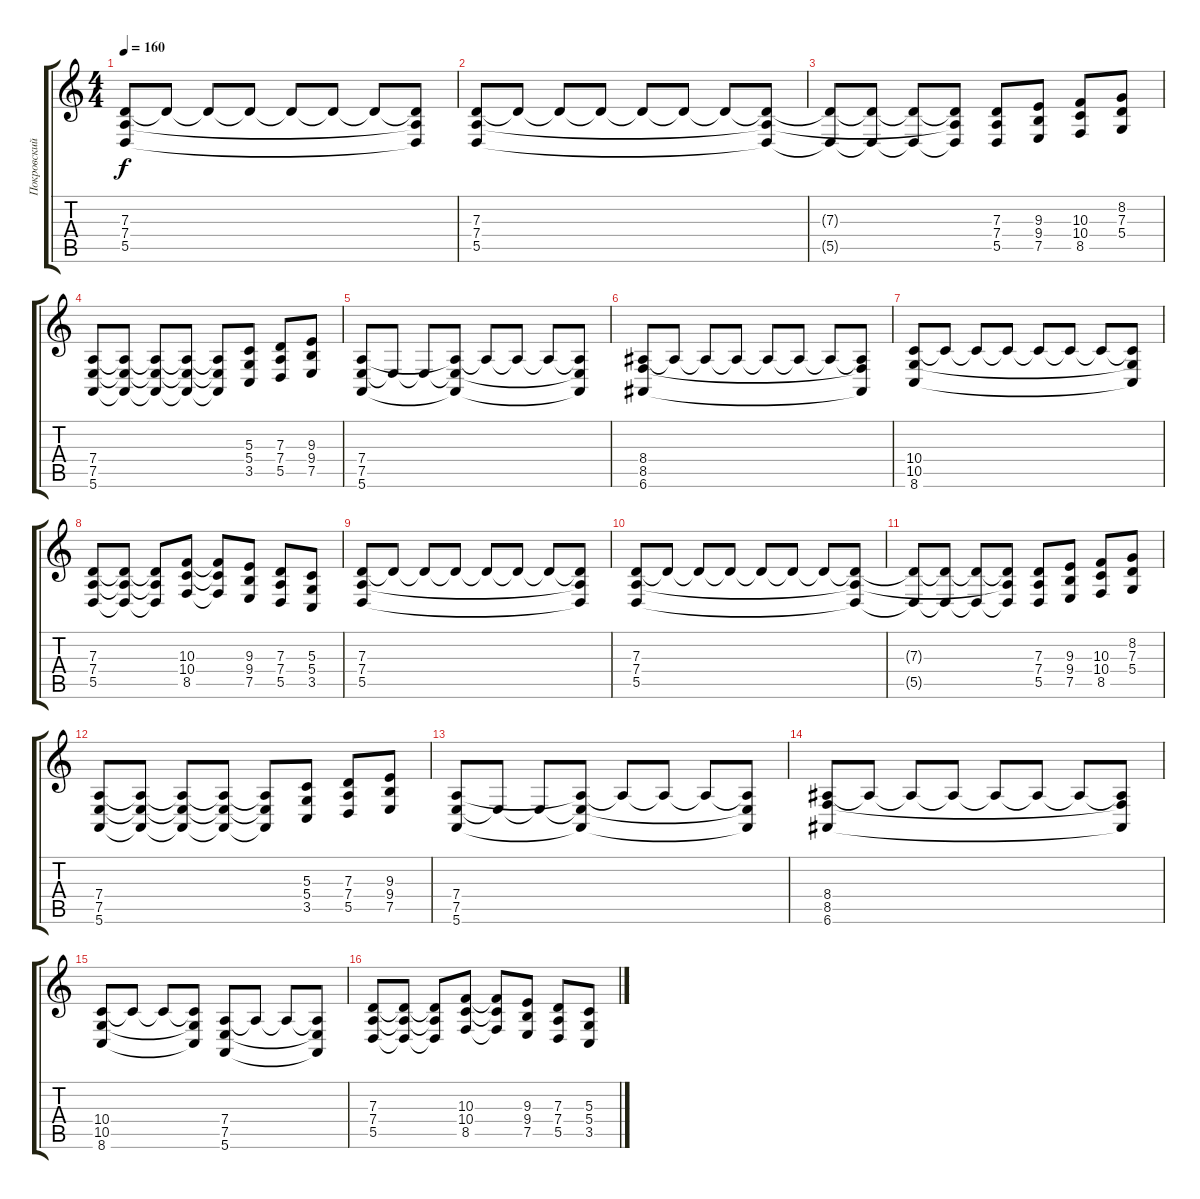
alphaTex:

\track ("Покровский (Synth 1)" "Покровский") {instrument churchorgan}
\staff {score tabs}
\tuning (E4 B3 G3 D3 A2 E2) {hide}
\ts (4 4)
\tempo 160
\clef g2
\ks c
(7.3 7.4 5.5).8{dy f} 7.3{t}.8 7.3{t}.8 7.3{t}.8 7.3{t}.8 7.3{t}.8 7.3{t}.8 (7.3{t} 7.4{t} 5.5{t}).8 |
(7.3 7.4 5.5).8{instrument synthstrings1} 7.3{t}.8 7.3{t}.8 7.3{t}.8 7.3{t}.8 7.3{t}.8 7.3{t}.8 (7.3{t} 7.4{t} 5.5{t}).8 |
(7.3{t} 5.5{t}).8 (7.3{t} 5.5{t}).8 (7.3{t} 5.5{t}).8 (7.3{t} 7.4{t} 5.5{t}).8 (7.3 7.4 5.5).8 (9.3 9.4 7.5).8 (10.3 10.4 8.5).8 (8.2 7.3 5.4).8 |
(7.4 7.5 5.6).8 (7.4{t} 7.5{t} 5.6{t}).8 (7.4{t} 7.5{t} 5.6{t}).8 (7.4{t} 7.5{t} 5.6{t}).8 (7.4{t} 7.5{t} 5.6{t}).8 (5.3 5.4 3.5).8 (7.3 7.4 5.5).8 (9.3 9.4 7.5).8 |
(7.4 7.5 5.6).8 7.5{t}.8 7.5{t}.8 (7.4{t} 7.5{t} 5.6{t}).8 7.4{t}.8 7.4{t}.8 7.4{t}.8 (7.4{t} 7.5{t} 5.6{t}).8 |
(8.4 8.5 6.6).8 8.4{t}.8 8.4{t}.8 8.4{t}.8 8.4{t}.8 8.4{t}.8 8.4{t}.8 (8.4{t} 8.5{t} 6.6{t}).8 |
(10.4 10.5 8.6).8 10.4{t}.8 10.4{t}.8 10.4{t}.8 10.4{t}.8 10.4{t}.8 10.4{t}.8 (10.4{t} 10.5{t} 8.6{t}).8 |
(7.3 7.4 5.5).8 (7.3{t} 7.4{t} 5.5{t}).8 (7.3{t} 7.4{t} 5.5{t}).8 (10.3 10.4 8.5).8 (10.3{t} 10.4{t} 8.5{t}).8 (9.3 9.4 7.5).8 (7.3 7.4 5.5).8 (5.3 5.4 3.5).8 |
(7.3 7.4 5.5).8 7.3{t}.8 7.3{t}.8 7.3{t}.8 7.3{t}.8 7.3{t}.8 7.3{t}.8 (7.3{t} 7.4{t} 5.5{t}).8 |
(7.3 7.4 5.5).8{instrument synthstrings1} 7.3{t}.8 7.3{t}.8 7.3{t}.8 7.3{t}.8 7.3{t}.8 7.3{t}.8 (7.3{t} 7.4{t} 5.5{t}).8 |
(7.3{t} 5.5{t}).8 (7.3{t} 5.5{t}).8 (7.3{t} 5.5{t}).8 (7.3{t} 7.4{t} 5.5{t}).8 (7.3 7.4 5.5).8 (9.3 9.4 7.5).8 (10.3 10.4 8.5).8 (8.2 7.3 5.4).8 |
(7.4 7.5 5.6).8 (7.4{t} 7.5{t} 5.6{t}).8 (7.4{t} 7.5{t} 5.6{t}).8 (7.4{t} 7.5{t} 5.6{t}).8 (7.4{t} 7.5{t} 5.6{t}).8 (5.3 5.4 3.5).8 (7.3 7.4 5.5).8 (9.3 9.4 7.5).8 |
(7.4 7.5 5.6).8 7.5{t}.8 7.5{t}.8 (7.4{t} 7.5{t} 5.6{t}).8 7.4{t}.8 7.4{t}.8 7.4{t}.8 (7.4{t} 7.5{t} 5.6{t}).8 |
(8.4 8.5 6.6).8 8.4{t}.8 8.4{t}.8 8.4{t}.8 8.4{t}.8 8.4{t}.8 8.4{t}.8 (8.4{t} 8.5{t} 6.6{t}).8 |
(10.4 10.5 8.6).8 10.4{t}.8 10.4{t}.8 (10.4{t} 10.5{t} 8.6{t}).8 (7.4 7.5 5.6).8 7.4{t}.8 7.4{t}.8 (7.4{t} 7.5{t} 5.6{t}).8 |
(7.3 7.4 5.5).8 (7.3{t} 7.4{t} 5.5{t}).8 (7.3{t} 7.4{t} 5.5{t}).8 (10.3 10.4 8.5).8 (10.3{t} 10.4{t} 8.5{t}).8 (9.3 9.4 7.5).8 (7.3 7.4 5.5).8 (5.3 5.4 3.5).8
